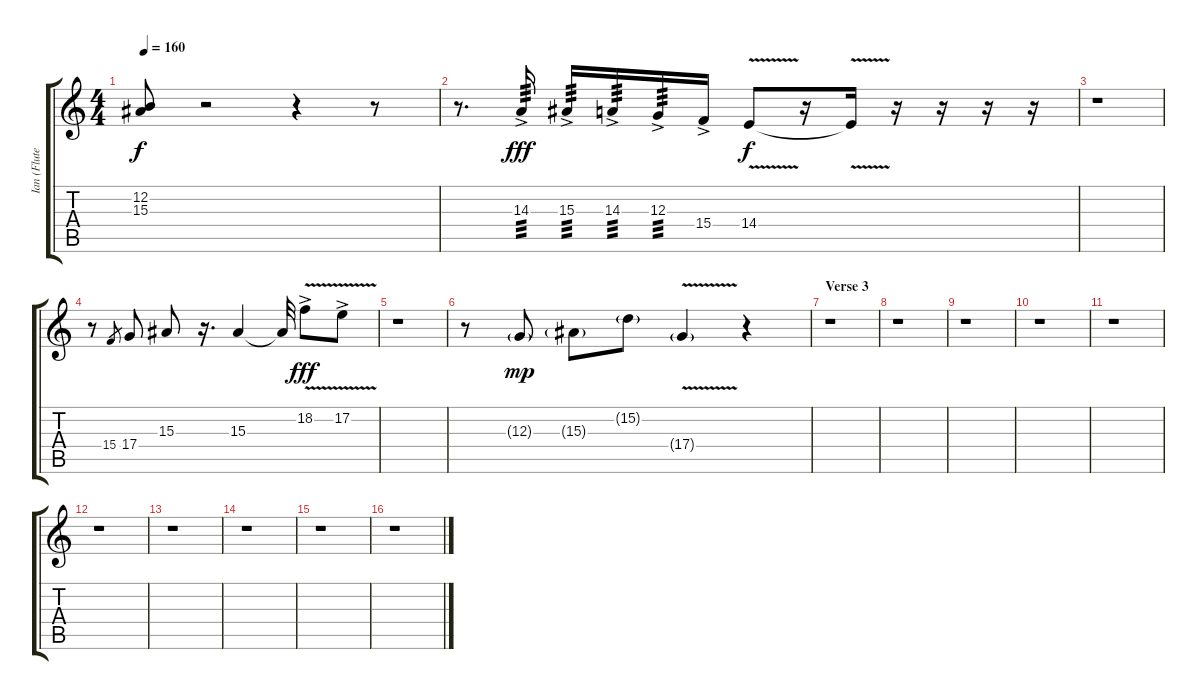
\track ("Ian (Flute) " "Ian (Flute") {instrument flute}
\staff {score tabs}
\tuning (E4 B3 G3 D3 A2 E2) {hide}
\ts (4 4)
\tempo 160
\clef g2
\ks c
(12.2{t} 15.3{t}).8{dy f} r.2 r.4 r.8 |
r.8{d} 14.3{ac}.16{tp 3 dy fff} 15.3{ac}.16{tp 3} 14.3{ac}.16{tp 3} 12.3{ac}.16{tp 3} 15.4{ac}.16 14.4{v}.8{dy f} r.16 14.4{t}.16 r.16 r.16 r.16 r.16 |
r.1 |
r.8 15.4.8{gr} 17.4.8 15.3.8 r.16{d} 15.3.4 15.3{t}.32 18.2{v ac}.8{dy fff} 17.2{v ac}.8 |
r.1 |
r.8 12.3{g}.8{dy mp} 15.3{g}.8 15.2{g}.8 17.4{v g}.4 r.4 |
\section ("" "Verse 3")
r.1 |
r.1 |
r.1 |
r.1 |
r.1 |
r.1 |
r.1 |
r.1 |
r.1 |
r.1
